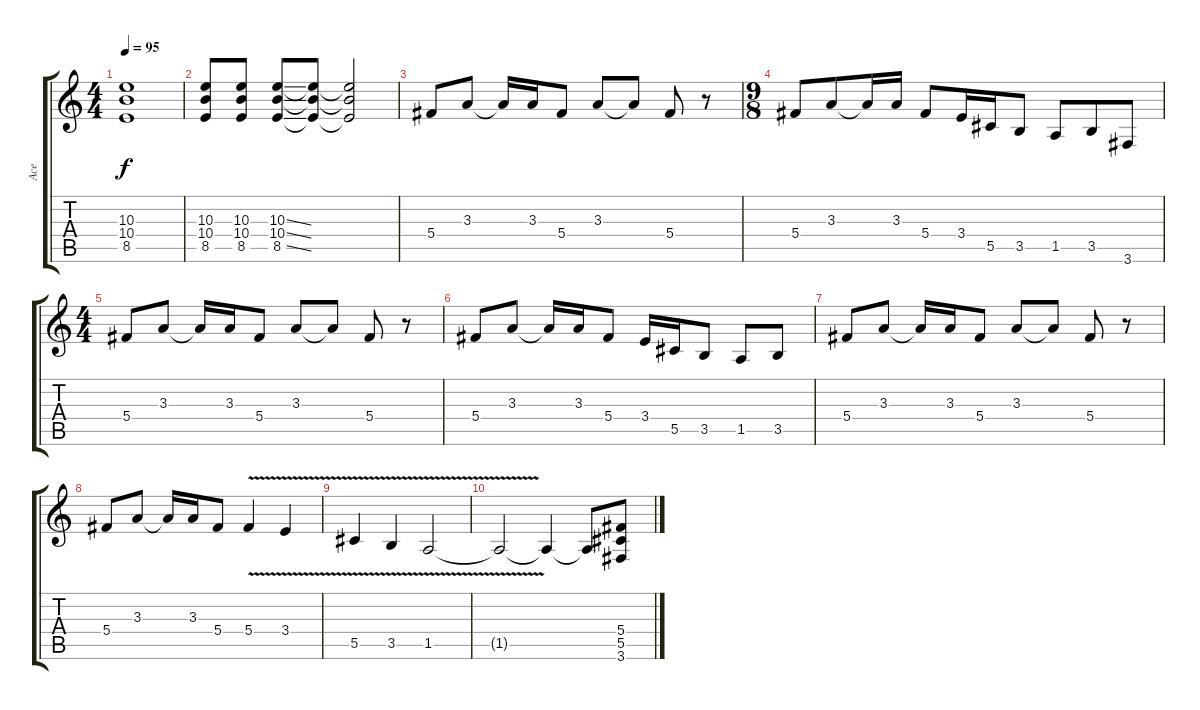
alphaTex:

\track ("Ace" "Ace") {instrument distortionguitar}
\staff {score tabs}
\tuning (Eb4 Bb3 Gb3 Db3 Ab2 Eb2) {hide}
\ts (4 4)
\tempo 95
\clef g2
\ks c
(10.3 10.4 8.5).1{dy f} |
(10.3 10.4 8.5).8 (10.3 10.4 8.5).8 (10.3{ss} 10.4{ss} 8.5{ss}).8 (10.3{t} 10.4{t} 8.5{t}).8 (10.3{t} 10.4{t} 8.5{t}).2 |
5.4.8 3.3.8 3.3{t}.16 3.3.16 5.4.8 3.3.8 3.3{t}.8 5.4.8 r.8 |
\ts (9 8)
5.4.8 3.3.8 3.3{t}.16 3.3.16 5.4.8 3.4.16 5.5.16 3.5.8 1.5.8 3.5.8 3.6.8 |
\ts (4 4)
5.4.8 3.3.8 3.3{t}.16 3.3.16 5.4.8 3.3.8 3.3{t}.8 5.4.8 r.8 |
5.4.8 3.3.8 3.3{t}.16 3.3.16 5.4.8 3.4.16 5.5.16 3.5.8 1.5.8 3.5.8 |
5.4.8 3.3.8 3.3{t}.16 3.3.16 5.4.8 3.3.8 3.3{t}.8 5.4.8 r.8 |
5.4.8 3.3.8 3.3{t}.16 3.3.16 5.4.8 5.4{v}.4 3.4{v}.4 |
5.5{v}.4 3.5{v}.4 1.5{v}.2 |
1.5{t}.2 1.5{t}.4 1.5{t}.8 (5.4 5.5 3.6).8
